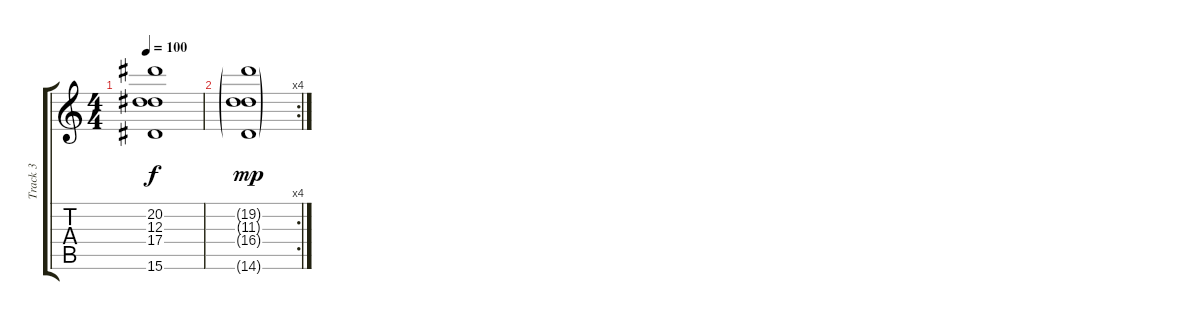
\track ("Track 3" "Track 3") {instrument distortionguitar}
\staff {score tabs}
\tuning (C4 G3 Eb3 Bb2 F2 C2) {hide}
\ts (4 4)
\tempo 100
\clef g2
\ks c
(20.2 12.3 17.4 15.6).1{dy f} |
\rc 4
(19.2{g} 11.3{g} 16.4{g} 14.6{g}).1{dy mp}
